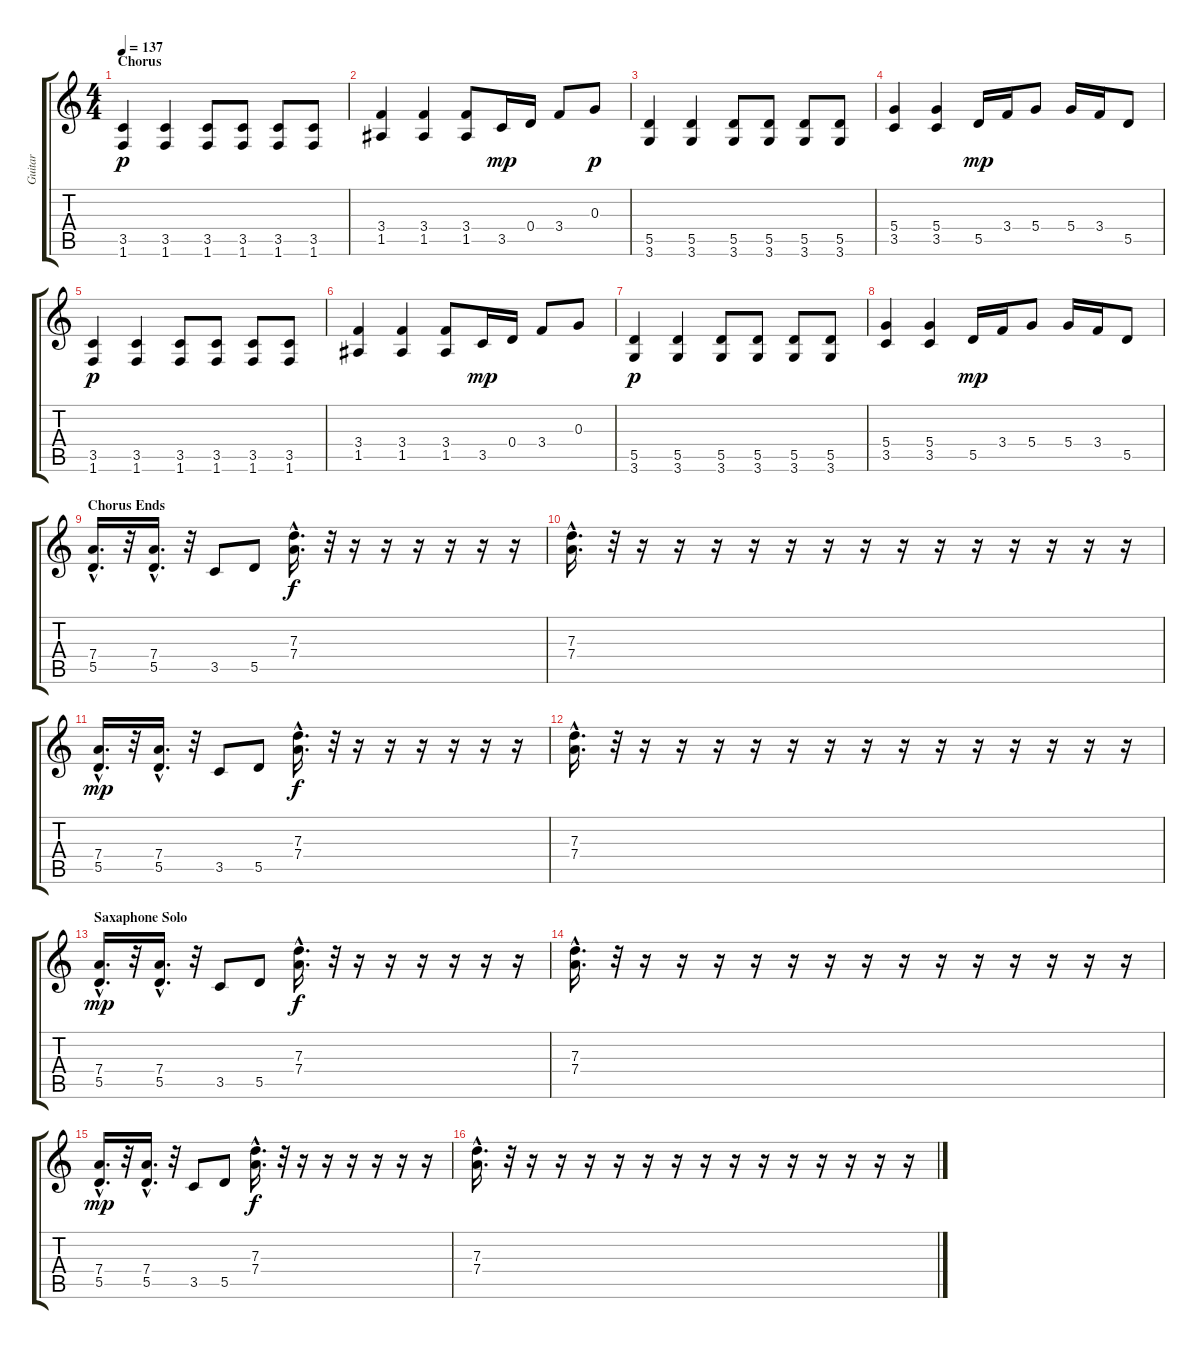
\track ("Guitar" "Guitar") {instrument distortionguitar}
\staff {score tabs}
\tuning (E4 B3 G3 D3 A2 E2) {hide}
\ts (4 4)
\section ("" "Chorus")
\tempo 137
\clef g2
\ks c
(3.5 1.6).4{dy p} (3.5 1.6).4 (3.5 1.6).8 (3.5 1.6).8 (3.5 1.6).8 (3.5 1.6).8 |
(3.4 1.5).4 (3.4 1.5).4 (3.4 1.5).8 3.5.16{dy mp} 0.4.16 3.4.8 0.3.8{dy p} |
(5.5 3.6).4 (5.5 3.6).4 (5.5 3.6).8 (5.5 3.6).8 (5.5 3.6).8 (5.5 3.6).8 |
(5.4 3.5).4 (5.4 3.5).4 5.5.16{dy mp} 3.4.16 5.4.8 5.4.16 3.4.16 5.5.8 |
(3.5 1.6).4{dy p} (3.5 1.6).4 (3.5 1.6).8 (3.5 1.6).8 (3.5 1.6).8 (3.5 1.6).8 |
(3.4 1.5).4 (3.4 1.5).4 (3.4 1.5).8 3.5.16{dy mp} 0.4.16 3.4.8 0.3.8 |
(5.5 3.6).4{dy p} (5.5 3.6).4 (5.5 3.6).8 (5.5 3.6).8 (5.5 3.6).8 (5.5 3.6).8 |
(5.4 3.5).4 (5.4 3.5).4 5.5.16{dy mp} 3.4.16 5.4.8 5.4.16 3.4.16 5.5.8 |
\section ("" "Chorus Ends")
(7.4{hac} 5.5{hac}).16{d} r.32 (7.4{hac} 5.5{hac}).16{d} r.32 3.5.8 5.5.8 (7.3{hac} 7.4{hac}).16{d dy f} r.32 r.16 r.16 r.16 r.16 r.16 r.16 |
(7.3{hac} 7.4{hac}).16{d} r.32 r.16 r.16 r.16 r.16 r.16 r.16 r.16 r.16 r.16 r.16 r.16 r.16 r.16 r.16 |
(7.4{hac} 5.5{hac}).16{d dy mp} r.32 (7.4{hac} 5.5{hac}).16{d} r.32 3.5.8 5.5.8 (7.3{hac} 7.4{hac}).16{d dy f} r.32 r.16 r.16 r.16 r.16 r.16 r.16 |
(7.3{hac} 7.4{hac}).16{d} r.32 r.16 r.16 r.16 r.16 r.16 r.16 r.16 r.16 r.16 r.16 r.16 r.16 r.16 r.16 |
\section ("" "Saxaphone Solo")
(7.4{hac} 5.5{hac}).16{d dy mp} r.32 (7.4{hac} 5.5{hac}).16{d} r.32 3.5.8 5.5.8 (7.3{hac} 7.4{hac}).16{d dy f} r.32 r.16 r.16 r.16 r.16 r.16 r.16 |
(7.3{hac} 7.4{hac}).16{d} r.32 r.16 r.16 r.16 r.16 r.16 r.16 r.16 r.16 r.16 r.16 r.16 r.16 r.16 r.16 |
(7.4{hac} 5.5{hac}).16{d dy mp} r.32 (7.4{hac} 5.5{hac}).16{d} r.32 3.5.8 5.5.8 (7.3{hac} 7.4{hac}).16{d dy f} r.32 r.16 r.16 r.16 r.16 r.16 r.16 |
(7.3{hac} 7.4{hac}).16{d} r.32 r.16 r.16 r.16 r.16 r.16 r.16 r.16 r.16 r.16 r.16 r.16 r.16 r.16 r.16
